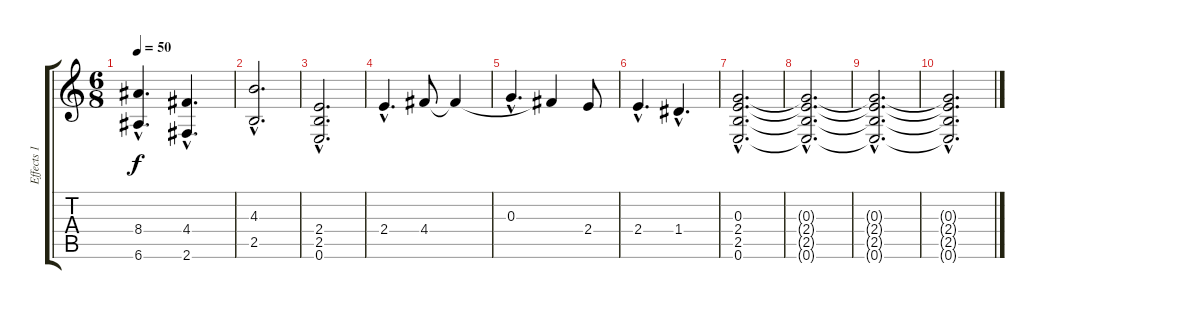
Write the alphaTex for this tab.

\track ("Effects 1" "Effects 1") {instrument overdrivenguitar}
\staff {score tabs}
\tuning (E4 B3 G3 D3 A2 E2) {hide}
\ts (6 8)
\tempo 50
\clef g2
\ks c
(8.4{hac} 6.6{hac}).4{d dy f} (4.4{hac} 2.6{hac}).4{d} |
(4.3{hac} 2.5{hac}).2{d} |
(2.4{hac} 2.5{hac} 0.6{hac}).2{d} |
2.4{hac}.4{d} 4.4.8 4.4{t}.4 |
0.3{hac}.4{d} 4.4{t}.4 2.4.8 |
2.4{hac}.4{d} 1.4{hac}.4{d} |
(0.3{hac} 2.4{hac} 2.5{hac} 0.6{hac}).2{d} |
(0.3{hac t} 2.4{hac t} 2.5{hac t} 0.6{hac t}).2{d} |
(0.3{hac t} 2.4{hac t} 2.5{hac t} 0.6{hac t}).2{d} |
(0.3{hac t} 2.4{hac t} 2.5{hac t} 0.6{hac t}).2{d}
